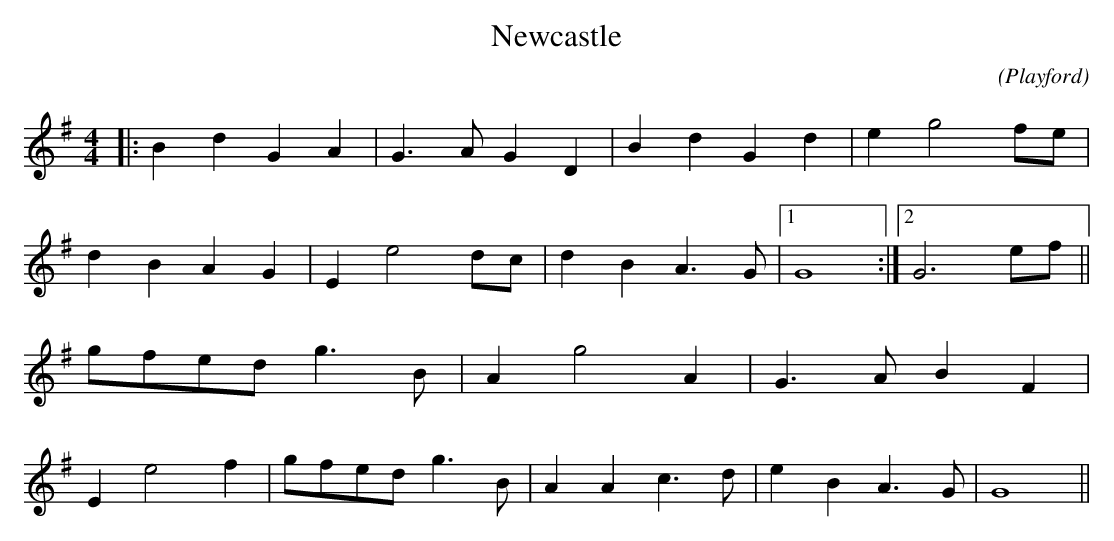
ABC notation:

X:1
T:Newcastle
C:(Playford)
M:4/4
L:1/4
K:G
|:BdGA|G>AGD|BdGd|eg2 f/2e/2|\
dBAG|Ee2 d/2c/2|dBA>G|1 G4:|2 G3 e/2f/2||\
L:1/8
gfed g3B|A2 g4 A2|G3A B2F2|E2 e4 f2|\
gfed g3B|A2A2 c3d|e2B2 A3G|G8||**
